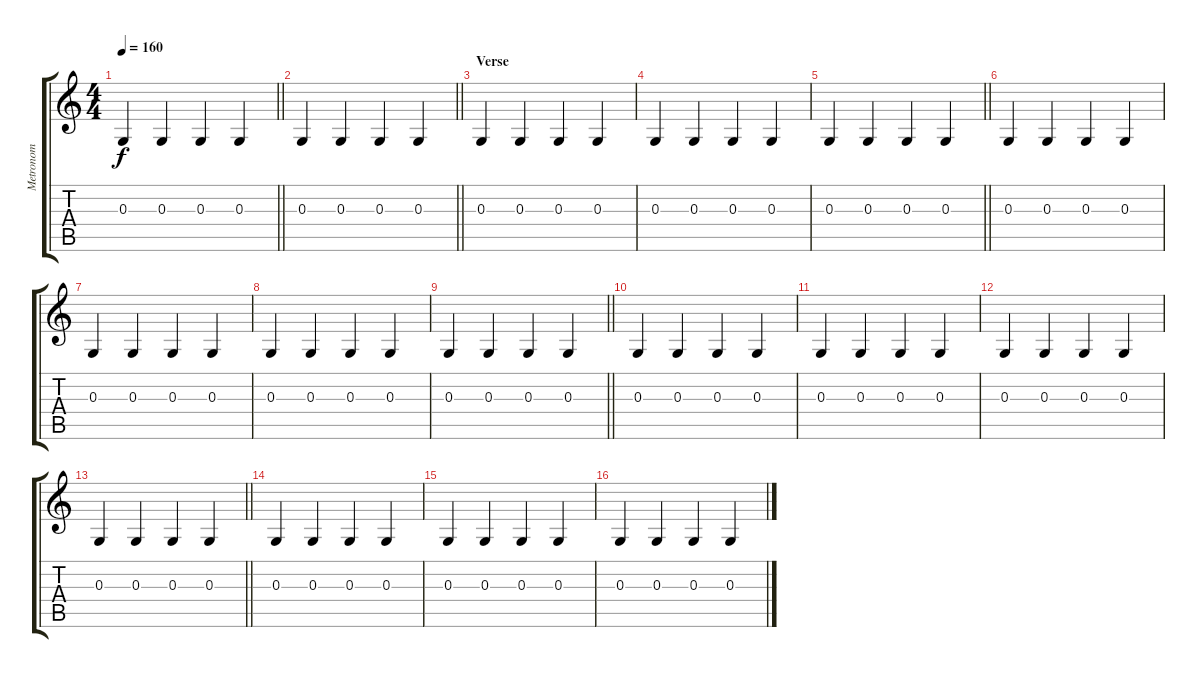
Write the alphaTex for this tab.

\track ("Metronom" "Metronom") {instrument woodblock}
\staff {score tabs}
\tuning (E4 B3 G3 D3 A2 E2) {hide}
\ts (4 4)
\tempo 160
\clef g2
\barLineRight lightlight
\ks c
0.3.4{dy f} 0.3.4 0.3.4 0.3.4 |
\barLineRight lightlight
0.3.4 0.3.4 0.3.4 0.3.4 |
\section ("" "Verse")
0.3.4 0.3.4 0.3.4 0.3.4 |
0.3.4 0.3.4 0.3.4 0.3.4 |
\barLineRight lightlight
0.3.4 0.3.4 0.3.4 0.3.4 |
0.3.4 0.3.4 0.3.4 0.3.4 |
0.3.4 0.3.4 0.3.4 0.3.4 |
0.3.4 0.3.4 0.3.4 0.3.4 |
\barLineRight lightlight
0.3.4 0.3.4 0.3.4 0.3.4 |
0.3.4 0.3.4 0.3.4 0.3.4 |
0.3.4 0.3.4 0.3.4 0.3.4 |
0.3.4 0.3.4 0.3.4 0.3.4 |
\barLineRight lightlight
0.3.4 0.3.4 0.3.4 0.3.4 |
0.3.4 0.3.4 0.3.4 0.3.4 |
0.3.4 0.3.4 0.3.4 0.3.4 |
0.3.4 0.3.4 0.3.4 0.3.4
